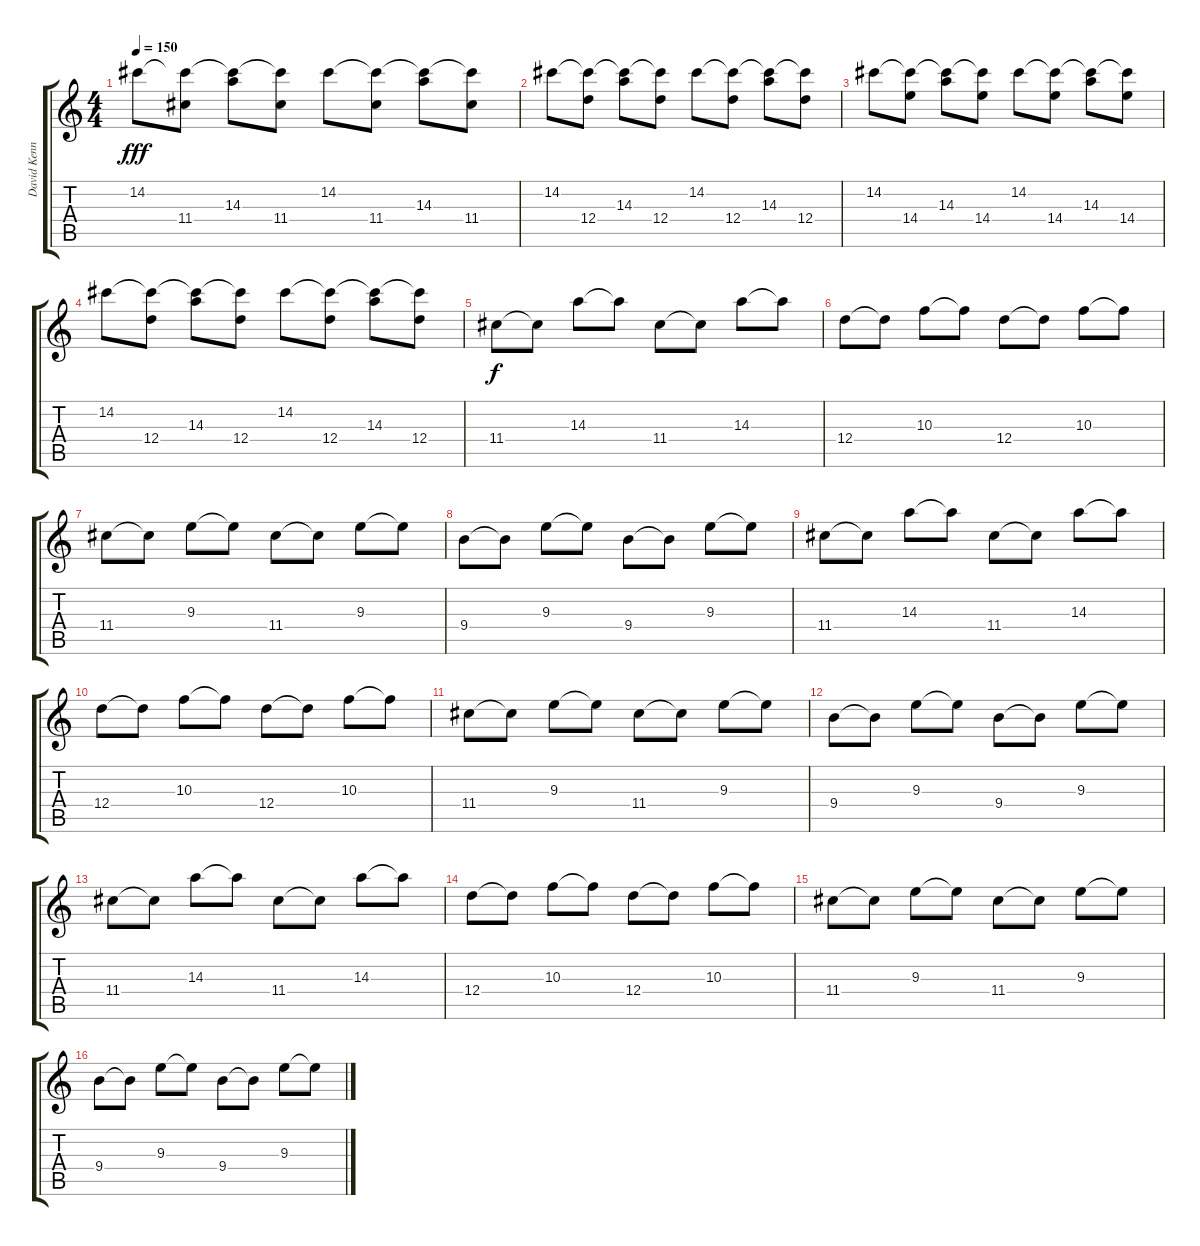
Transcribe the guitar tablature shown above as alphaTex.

\track ("David Kennedy Guitar 1" "David Kenn") {instrument electricguitarclean}
\staff {score tabs}
\tuning (E4 B3 G3 D3 A2 E2) {hide}
\ts (4 4)
\tempo 150
\clef g2
\ks c
14.2.8{dy fff} (14.2{t} 11.4).8 (14.2{t} 14.3).8 (14.2{t} 11.4).8 14.2.8 (14.2{t} 11.4).8 (14.2{t} 14.3).8 (14.2{t} 11.4).8 |
14.2.8 (14.2{t} 12.4).8 (14.2{t} 14.3).8 (14.2{t} 12.4).8 14.2.8 (14.2{t} 12.4).8 (14.2{t} 14.3).8 (14.2{t} 12.4).8 |
14.2.8 (14.2{t} 14.4).8 (14.2{t} 14.3).8 (14.2{t} 14.4).8 14.2.8 (14.2{t} 14.4).8 (14.2{t} 14.3).8 (14.2{t} 14.4).8 |
14.2.8 (14.2{t} 12.4).8 (14.2{t} 14.3).8 (14.2{t} 12.4).8 14.2.8 (14.2{t} 12.4).8 (14.2{t} 14.3).8 (14.2{t} 12.4).8 |
11.4.8{dy f} 11.4{t}.8 14.3.8 14.3{t}.8 11.4.8 11.4{t}.8 14.3.8 14.3{t}.8 |
12.4.8 12.4{t}.8 10.3.8 10.3{t}.8 12.4.8 12.4{t}.8 10.3.8 10.3{t}.8 |
11.4.8 11.4{t}.8 9.3.8 9.3{t}.8 11.4.8 11.4{t}.8 9.3.8 9.3{t}.8 |
9.4.8 9.4{t}.8 9.3.8 9.3{t}.8 9.4.8 9.4{t}.8 9.3.8 9.3{t}.8 |
11.4.8 11.4{t}.8 14.3.8 14.3{t}.8 11.4.8 11.4{t}.8 14.3.8 14.3{t}.8 |
12.4.8 12.4{t}.8 10.3.8 10.3{t}.8 12.4.8 12.4{t}.8 10.3.8 10.3{t}.8 |
11.4.8 11.4{t}.8 9.3.8 9.3{t}.8 11.4.8 11.4{t}.8 9.3.8 9.3{t}.8 |
9.4.8 9.4{t}.8 9.3.8 9.3{t}.8 9.4.8 9.4{t}.8 9.3.8 9.3{t}.8 |
11.4.8 11.4{t}.8 14.3.8 14.3{t}.8 11.4.8 11.4{t}.8 14.3.8 14.3{t}.8 |
12.4.8 12.4{t}.8 10.3.8 10.3{t}.8 12.4.8 12.4{t}.8 10.3.8 10.3{t}.8 |
11.4.8 11.4{t}.8 9.3.8 9.3{t}.8 11.4.8 11.4{t}.8 9.3.8 9.3{t}.8 |
9.4.8 9.4{t}.8 9.3.8 9.3{t}.8 9.4.8 9.4{t}.8 9.3.8 9.3{t}.8
